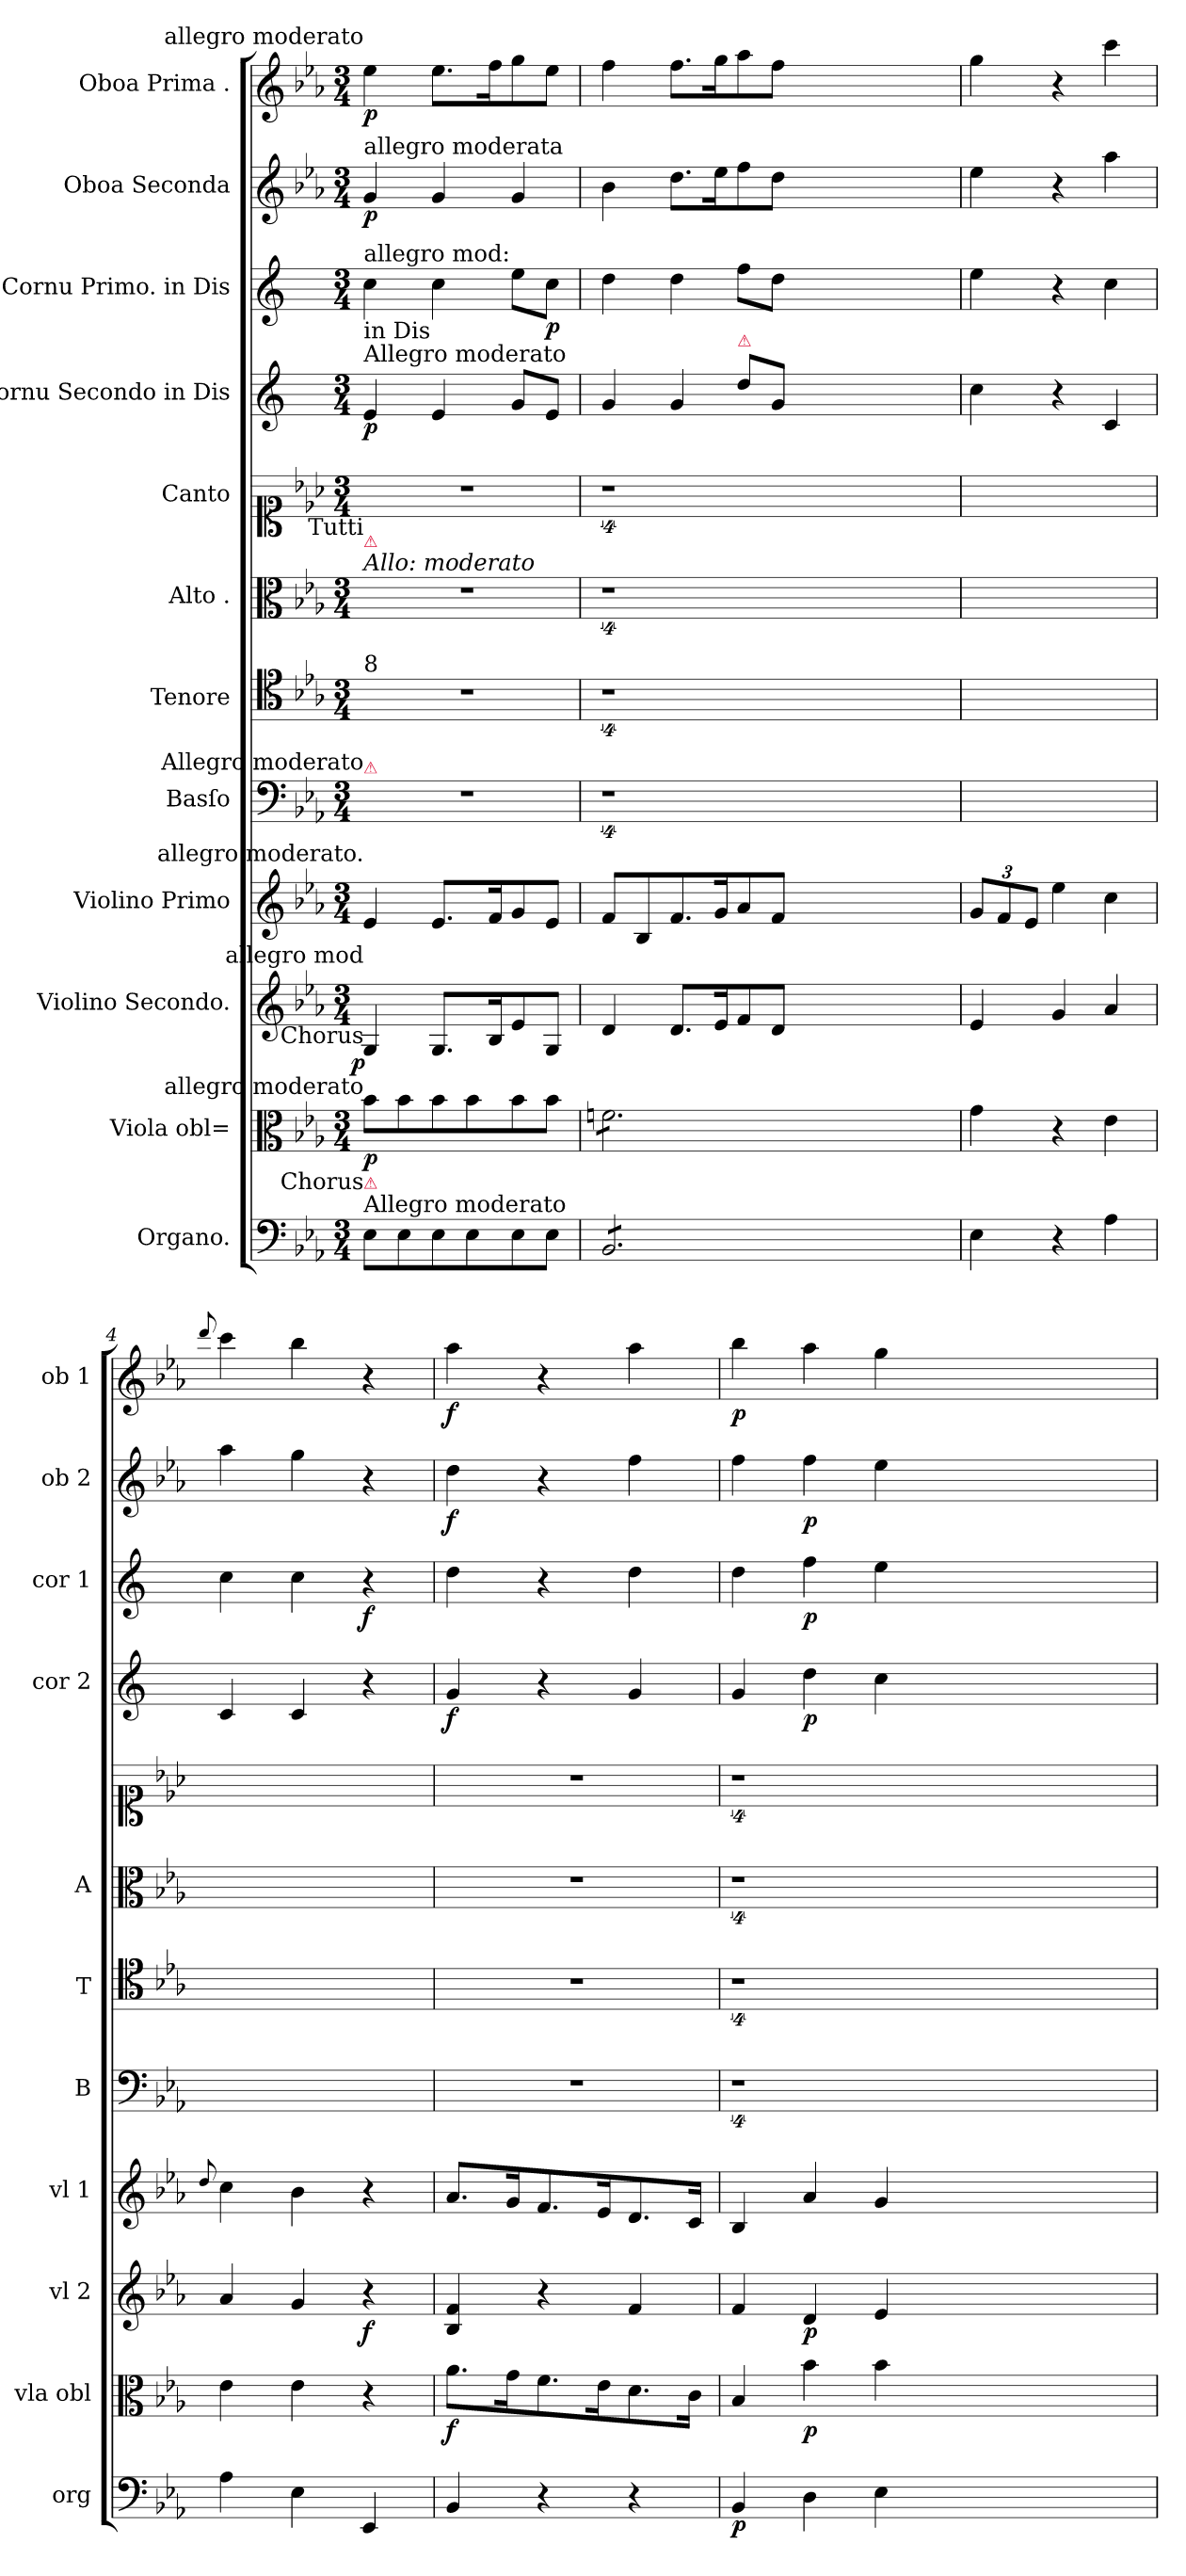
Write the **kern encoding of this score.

**kern	**dynam	**kern	**dynam	**kern	**dynam	**kern	**dynam	**kern	**kern	**kern	**kern	**kern	**dynam	**kern	**dynam	**kern	**dynam	**kern	**dynam
*part12	*part12	*part11	*part11	*part10	*part10	*part9	*part9	*part8	*part7	*part6	*part5	*part4	*part4	*part3	*part3	*part2	*part2	*part1	*part1
*staff12	*staff12	*staff11	*staff11	*staff10	*staff10	*staff9	*staff9	*staff8	*staff7	*staff6	*staff5	*staff4	*staff4	*staff3	*staff3	*staff2	*staff2	*staff1	*staff1
*I"Organo.	*	*I"Viola obl=	*	*I"Violino Secondo.	*	*I"Violino Primo	*	*I"Basſo	*I"Tenore	*I"Alto .	*I"Canto	*I"Cornu Secondo in Dis	*	*I"Cornu Primo. in Dis	*	*I"Oboa Seconda	*	*I"Oboa Prima .	*
*I'org	*	*I'vla obl	*	*I'vl 2	*	*I'vl 1	*	*I'B	*I'T	*I'A	*	*I'cor 2	*	*I'cor 1	*	*I'ob 2	*	*I'ob 1	*
*clefF4	*	*clefC3	*	*clefG2	*	*clefG2	*	*clefF4	*clefC4	*clefC3	*clefC1	*clefG2	*	*clefG2	*	*clefG2	*	*clefG2	*
*	*	*	*	*	*	*	*	*	*	*	*	*ITrd5c9	*	*ITrd5c9	*	*	*	*	*
*k[b-e-a-]	*	*k[b-e-a-]	*	*k[b-e-a-]	*	*k[b-e-a-]	*	*k[b-e-a-]	*k[b-e-a-]	*k[b-e-a-]	*k[b-e-a-]	*k[b-e-a-]	*	*k[b-e-a-]	*	*k[b-e-a-]	*	*k[b-e-a-]	*
*E-:	*	*E-:	*	*E-:	*	*E-:	*	*E-:	*E-:	*E-:	*E-:	*E-:	*	*E-:	*	*E-:	*	*E-:	*
*M3/4	*	*M3/4	*	*M3/4	*	*M3/4	*	*M3/4	*M3/4	*M3/4	*M3/4	*M3/4	*	*M3/4	*	*M3/4	*	*M3/4	*
=1	=1	=1	=1	=1	=1	=1	=1	=1	=1	=1	=1	=1	=1	=1	=1	=1	=1	=1	=1
!	!	!	!	!	!	!	!	!	!	!	!	!	!	!	!	!	!	!LO:TX:a:rj:t=allegro moderato	!
!	!	!	!	!	!	!	!	!	!	!	!	!	!	!	!	!LO:TX:a:t=allegro moderata	!	!	!
!	!	!	!	!	!	!	!	!	!	!	!	!	!	!LO:TX:a:t=allegro mod&colon;	!	!	!	!	!
!	!	!	!	!	!	!	!	!	!	!	!	!	!	!LO:TX:b:t=in Dis	!	!	!	!	!
!	!	!	!	!	!	!	!	!	!	!	!	!LO:TX:a:t=Allegro moderato	!	!	!	!	!	!	!
!	!	!	!	!	!	!	!	!	!	!	!LO:TX:b:rj:t=Tutti	!	!	!	!	!	!	!	!
!	!	!	!	!	!	!	!	!	!	!LO:TX:a:i:t=Allo&colon; moderato	!	!	!	!	!	!	!	!	!
!	!	!	!	!	!	!	!	!	!	!LO:TX:a:color=crimson:t=⚠	!	!	!	!	!	!	!	!	!
!	!	!	!	!	!	!	!	!	!LO:TX:a:t=8	!	!	!	!	!	!	!	!	!	!
!	!	!	!	!	!	!	!	!LO:TX:a:rj:t=Allegro moderato	!	!	!	!	!	!	!	!	!	!	!
!	!	!	!	!	!	!	!	!LO:TX:a:color=crimson:t=⚠	!	!	!	!	!	!	!	!	!	!	!
!	!	!	!	!	!	!LO:TX:a:rj:t=allegro moderato.	!	!	!	!	!	!	!	!	!	!	!	!	!
!	!	!	!	!LO:TX:b:rj:t=Chorus	!	!	!	!	!	!	!	!	!	!	!	!	!	!	!
!	!	!	!	!LO:TX:a:rj:t=allegro mod	!	!	!	!	!	!	!	!	!	!	!	!	!	!	!
!	!	!LO:TX:b:rj:t=Chorus	!	!	!	!	!	!	!	!	!	!	!	!	!	!	!	!	!
!	!	!LO:TX:a:rj:t=allegro moderato	!	!	!	!	!	!	!	!	!	!	!	!	!	!	!	!	!
!LO:TX:a:t=Allegro moderato	!	!	!	!	!	!	!	!	!	!	!	!	!	!	!	!	!	!	!
!LO:TX:a:color=crimson:t=⚠	!	!	!	!	!	!	!	!	!	!	!	!	!	!	!	!	!	!	!
!	!LO:DY:a	!	!	!	!LO:DY:b:rj	!	!LO:DY:a	!	!	!	!	!	!	!	!	!	!	!	!
8E-\L	pia	8b-\L	p	4G/	p	4e-/	p&colon;	2.r	2.r	2.r	2.r	4G/	p	4e-\	.	4g/	p	4ee-\	p
8E-\	.	8b-\	.	.	.	.	.	.	.	.	.	.	.	.	.	.	.	.	.
8E-\	.	8b-\	.	8.G/L	.	8.e-/L	.	.	.	.	.	4G/	.	4e-\	.	4g/	.	8.ee-\L	.
8E-\	.	8b-\	.	.	.	.	.	.	.	.	.	.	.	.	.	.	.	.	.
.	.	.	.	16B-/K	.	16f/K	.	.	.	.	.	.	.	.	.	.	.	16ff\K	.
8E-\	.	8b-\	.	8e-/	.	8g/	.	.	.	.	.	8B-/L	.	8g\L	.	4g/	.	8gg\	.
8E-\J	.	8b-\J	.	8G/J	.	8e-/J	.	.	.	.	.	8G/J	.	8e-\J	p	.	.	8ee-\J	.
=2	=2	=2	=2	=2	=2	=2	=2	=2	=2	=2	=2	=2	=2	=2	=2	=2	=2	=2	=2
*tremolo	*	*	*	*	*	*	*	*	*	*	*	*	*	*	*	*	*	*	*
*	*	*tremolo	*	*	*	*	*	*	*	*	*	*	*	*	*	*	*	*	*
8BB-/L	.	8fn\L	.	4d/	.	8f/L	.	4%9r	4%9r	4%9r	4%9r	4B-/	.	4f\	.	4b-\	.	4ff\	.
8BB-/	.	8fn\	.	.	.	8B-/	.	.	.	.	.	.	.	.	.	.	.	.	.
8BB-/	.	8fn\	.	8.d/L	.	8.f/	.	.	.	.	.	4B-/	.	4f\	.	8.dd\L	.	8.ff\L	.
8BB-/	.	8fn\	.	.	.	.	.	.	.	.	.	.	.	.	.	.	.	.	.
.	.	.	.	16e-/K	.	16g/K	.	.	.	.	.	.	.	.	.	16ee-\K	.	16gg\K	.
!	!	!	!	!	!	!	!	!	!	!	!	!LO:TX:a:color=crimson:t=⚠	!	!	!	!	!	!	!
8BB-/	.	8fn\	.	8f/	.	8a-/	.	.	.	.	.	8f\L	.	8a-\L	.	8ff\	.	8aa-\	.
8BB-/J	.	8fn\J	.	8d/J	.	8f/J	.	.	.	.	.	8B-/J	.	8f\J	.	8dd\J	.	8ff\J	.
*	*	*Xtremolo	*	*	*	*	*	*	*	*	*	*	*	*	*	*	*	*	*
*Xtremolo	*	*	*	*	*	*	*	*	*	*	*	*	*	*	*	*	*	*	*
1.ryy	.	1.ryy	.	1.ryy	.	1.ryy	.	.	.	.	.	1.ryy	.	1.ryy	.	1.ryy	.	1.ryy	.
=3	=3	=3	=3	=3	=3	=3	=3	=3	=3	=3	=3	=3	=3	=3	=3	=3	=3	=3	=3
4E-\	.	4g\	.	4e-/	.	12g/L	.	2.ryy	2.ryy	2.ryy	2.ryy	4e-\	.	4g\	.	4ee-\	.	4gg\	.
.	.	.	.	.	.	12f/	.	.	.	.	.	.	.	.	.	.	.	.	.
.	.	.	.	.	.	12e-/J	.	.	.	.	.	.	.	.	.	.	.	.	.
4r	.	4r	.	4g/	.	4ee-\	.	.	.	.	.	4r	.	4r	.	4r	.	4r	.
4A-\	.	4e-\	.	4a-/	.	4cc\	.	.	.	.	.	4E-/	.	4e-\	.	4aa-\	.	4ccc\	.
=4	=4	=4	=4	=4	=4	=4	=4	=4	=4	=4	=4	=4	=4	=4	=4	=4	=4	=4	=4
.	.	.	.	.	.	8qqdd/	.	.	.	.	.	.	.	.	.	.	.	8qqddd/	.
4A-\	.	4e-\	.	4a-/	.	4cc\	.	2.ryy	2.ryy	2.ryy	2.ryy	4E-/	.	4e-\	.	4aa-\	.	4ccc\	.
4E-\	.	4e-\	.	4g/	.	4b-\	.	.	.	.	.	4E-/	.	4e-\	.	4gg\	.	4bb-\	.
!	!	!	!	!	!LO:DY:b	!	!	!	!	!	!	!	!	!	!	!	!	!	!
4EE-/	.	4r	.	4r	f	4r	.	.	.	.	.	4r	.	4r	f	4r	.	4r	.
=5	=5	=5	=5	=5	=5	=5	=5	=5	=5	=5	=5	=5	=5	=5	=5	=5	=5	=5	=5
!	!	!	!	!	!	!	!LO:DY:a	!	!	!	!	!	!	!	!	!	!	!	!
4BB-/	.	8.a-\L	f	4B-/ 4f/	.	8.a-/L	f&colon;	2.r	2.r	2.r	2.r	4B-/	f	4f\	.	4dd\	f	4aa-\	f
.	.	16g\K	.	.	.	16g/K	.	.	.	.	.	.	.	.	.	.	.	.	.
4r	.	8.f\	.	4r	.	8.f/	.	.	.	.	.	4r	.	4r	.	4r	.	4r	.
.	.	16e-\K	.	.	.	16e-/K	.	.	.	.	.	.	.	.	.	.	.	.	.
4r	.	8.d\	.	4f/	.	8.d/	.	.	.	.	.	4B-/	.	4f\	.	4ff\	.	4aa-\	.
.	.	16c\Jk	.	.	.	16c/Jk	.	.	.	.	.	.	.	.	.	.	.	.	.
=6	=6	=6	=6	=6	=6	=6	=6	=6	=6	=6	=6	=6	=6	=6	=6	=6	=6	=6	=6
4BB-/	p	4B-/	.	4f/	.	4B-/	.	4%9r	4%9r	4%9r	4%9r	4B-/	.	4f\	.	4ff\	.	4bb-\	p
!	!	!	!	!	!LO:DY:b	!	!LO:DY:a	!	!	!	!	!	!	!	!	!	!	!	!
4D\	.	4b-\	p	4d/	p	4a-/	p&colon;	.	.	.	.	4f\	p	4a-\	p	4ff\	p	4aa-\	.
4E-\	.	4b-\	.	4e-/	.	4g/	.	.	.	.	.	4e-\	.	4g\	.	4ee-\	.	4gg\	.
1.ryy	.	1.ryy	.	1.ryy	.	1.ryy	.	.	.	.	.	1.ryy	.	1.ryy	.	1.ryy	.	1.ryy	.
=	=	=	=	=	=	=	=	=	=	=	=	=	=	=	=	=	=	=	=
*-	*-	*-	*-	*-	*-	*-	*-	*-	*-	*-	*-	*-	*-	*-	*-	*-	*-	*-	*-
